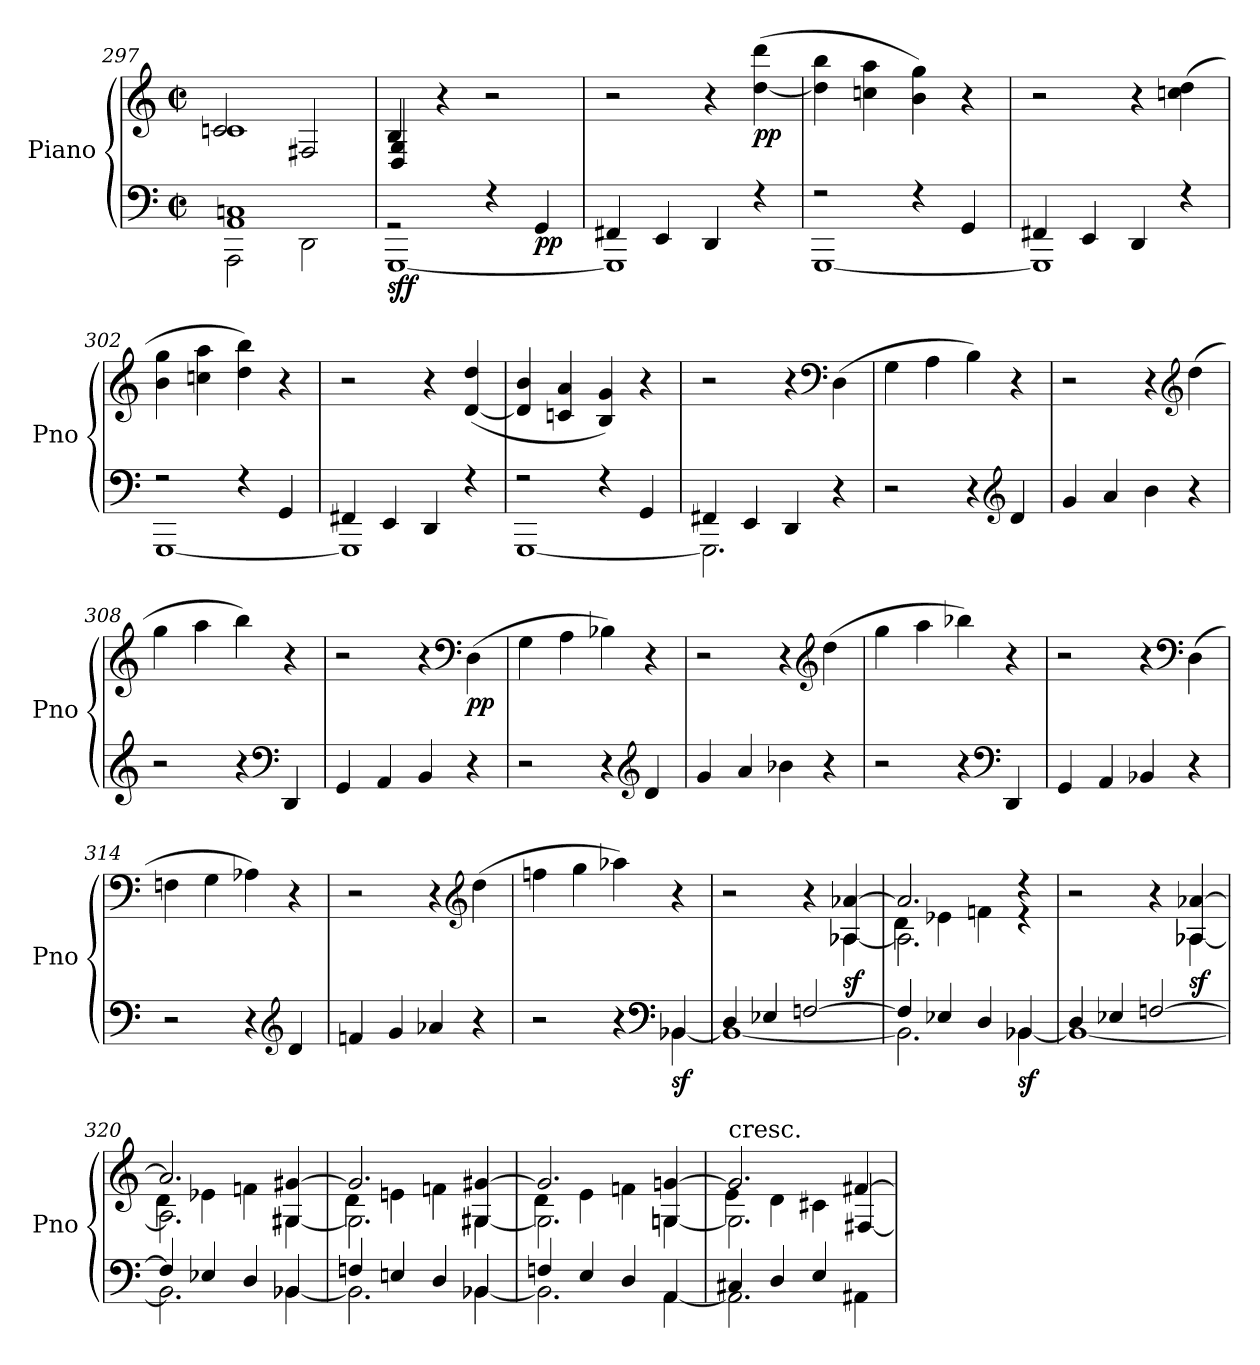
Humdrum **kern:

**kern	**kern	**dynam
*part1	*part1	*part1
*staff2	*staff1	*staff1/2
*I"Piano	*	*
*I'Pno	*	*
*clefF4	*clefG2	*
*k[]	*k[]	*
*C:	*C:	*
*M2/2	*M2/2	*
*met(c|)	*met(c|)	*
=297	=297	=297
*^	*^	*
1AA 1Cn	2AAA\	1cn	2c/	.
.	2DD\	.	2F#X/	.
=298	=298	=298	=298	=298
!	!	!	!	!LO:DY:b=2
!	!	!	!	!LO:DY:n=1:b
2rGG	[1GGG	4B/	4D/ 4G/	sf f
.	.	4r	2.ryy	.
4r	.	2r	.	.
!	!	!	!	!LO:DY:n=2:b=2
4GG/	.	.	.	pp
*	*	*v	*v	*
=299	=299	=299	=299
4FF#X/	1GGG]	2r	.
4EE/	.	.	.
4DD/	.	4r	.
!	!	!	!LO:DY:b
4r	.	(>[4dd\ 4ddd\	pp
=300	=300	=300	=300
2r	[1GGG	4dd\] 4bb\	.
.	.	4ccn\ 4aa\	.
4r	.	4b\ 4gg\)	.
4GG/	.	4r	.
=301	=301	=301	=301
4FF#X/	1GGG]	2r	.
4EE/	.	.	.
4DD/	.	4r	.
4r	.	(>4ccn\ 4dd\	.
=302	=302	=302	=302
2r	[1GGG	4b\ 4gg\	.
.	.	4ccn\ 4aa\	.
4r	.	4dd\ 4bb\)	.
4GG/	.	4r	.
=303	=303	=303	=303
4FF#X/	1GGG]	2r	.
4EE/	.	.	.
4DD/	.	4r	.
4r	.	(<[4d/ 4dd/	.
=304	=304	=304	=304
2r	[1GGG	4d/] 4b/	.
.	.	4cn/ 4a/	.
4r	.	4B/ 4g/)	.
4GG/	.	4r	.
=305	=305	=305	=305
4FF#X/	2.GGG\]	2r	.
4EE/	.	.	.
4DD/	.	4r	.
*	*	*clefF4	*
4r	4ryy	(>4D\	.
*v	*v	*	*
=306	=306	=306
2r	4G\	.
.	4A\	.
4r	4B\)	.
*clefG2	*	*
4d/	4r	.
=307	=307	=307
4g/	2r	.
4a/	.	.
4b\	4r	.
*	*clefG2	*
4r	(>4dd\	.
=308	=308	=308
2r	4gg\	.
.	4aa\	.
4r	4bb\)	.
*clefF4	*	*
4DD/	4r	.
=309	=309	=309
4GG/	2r	.
4AA/	.	.
4BB/	4r	.
*	*clefF4	*
!	!	!LO:DY:b
4r	(>4D\	pp
=310	=310	=310
2r	4G\	.
.	4A\	.
4r	4B-X\)	.
*clefG2	*	*
4d/	4r	.
=311	=311	=311
4g/	2r	.
4a/	.	.
4b-X\	4r	.
*	*clefG2	*
4r	(>4dd\	.
=312	=312	=312
2r	4gg\	.
.	4aa\	.
4r	4bb-X\)	.
*clefF4	*	*
4DD/	4r	.
=313	=313	=313
4GG/	2r	.
4AA/	.	.
4BB-X/	4r	.
*	*clefF4	*
4r	(>4D\	.
=314	=314	=314
2r	4Fn\	.
.	4G\	.
4r	4A-X\)	.
*clefG2	*	*
4d/	4r	.
=315	=315	=315
4fn/	2r	.
4g/	.	.
4a-X/	4r	.
*	*clefG2	*
4r	(>4dd\	.
=316	=316	=316
*^	*	*
2r	2.ryy	4ffn\	.
.	.	4gg\	.
4r	.	4aa-X\)	.
*clefF4	*	*	*
!	!	!	!LO:DY:b=2
4BB-X/	[4BB-\	4r	sf
=317	=317	=317	=317
*	*	*^	*
*	*	*	*^	*
4D/	1BB-_	2r	2.ryy	2.ryy	.
4E-X/	.	.	.	.	.
[2Fn/	.	4r	.	.	.
!	!	!	!	!	!LO:DY:b
.	.	[4a-X/	[4A-X\	4A-/	sf
=318	=318	=318	=318	=318	=318
4F/]	2.BB-\]	2.a-/]	2.A-\]	4d\	.
4E-X/	.	.	.	4e-X\	.
4D/	.	.	.	4fn\	.
!	!	!	!	!	!LO:DY:b=2
4BB-X/	[4BB-\	4rdd	4re	4ryy	sf
=319	=319	=319	=319	=319	=319
4D/	1BB-_	2r	2.ryy	2.ryy	.
4E-X/	.	.	.	.	.
[2Fn/	.	4r	.	.	.
!	!	!	!	!	!LO:DY:b
.	.	[4a-X/	[4A-X\	4A-/	sf
=320	=320	=320	=320	=320	=320
4F/]	2.BB-\]	2.a-/]	2.A-\]	4d\	.
4E-X/	.	.	.	4e-X\	.
4D/	.	.	.	4fn\	.
!	!	!	!	!	!LO:DY:b=2
!	!	!	!	!	!LO:DY:n=1:b
4BB-X/	[4BB-\	[4g#X/	[4G#X\	4G#/	sf sf
=321	=321	=321	=321	=321	=321
4Fn/	2.BB-\]	2.g#/]	2.G#\]	4d\	.
4En/	.	.	.	4en\	.
4D/	.	.	.	4fn\	.
!	!	!	!	!	!LO:DY:b=2
!	!	!	!	!	!LO:DY:n=1:b
4BB-X/	[4BB-\	[4g#X/	[4G#X\	4G#/	sf sf
=322	=322	=322	=322	=322	=322
4Fn/	2.BB-\]	2.g#/]	2.G#\]	4d\	.
4E/	.	.	.	4e\	.
4D/	.	.	.	4fn\	.
!	!	!	!	!	!LO:DY:b=2
!	!	!	!	!	!LO:DY:n=1:b
4AA/	[4AA\	[4gn/	[4Gn\	4Gn/	sf sf
=323	=323	=323	=323	=323	=323
!	!	!LO:TX:a:t=cresc.	!	!	!
4C#X/	2.AA\]	2.g/]	2.G\]	4e\	.
4D/	.	.	.	4d\	.
4E/	.	.	.	4c#X\	.
!	!	!	!	!	!LO:DY:b=2
!	!	!	!	!	!LO:DY:n=1:b
4AA#X\	4ryy	[4f#X/	[4F#X/	4ryy	sf sf
*v	*v	*	*	*	*
*	*v	*v	*v	*
=	=	=
*-	*-	*-
